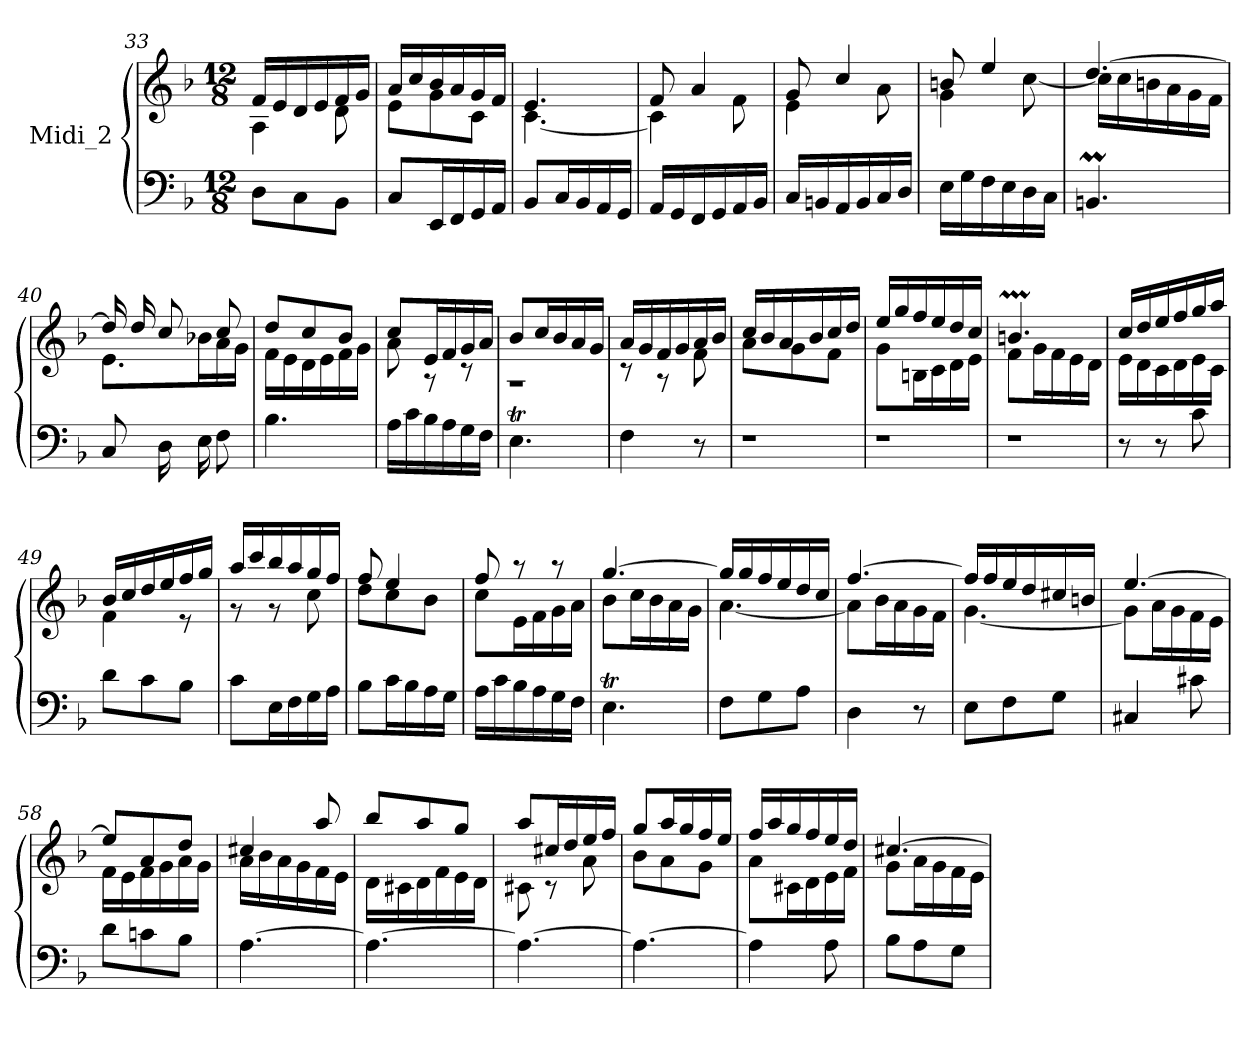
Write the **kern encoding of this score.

**kern	**kern
*part1	*part1
*staff2	*staff1
*I"Midi_2	*
*clefF4	*clefG2
*k[b-]	*k[b-]
*F:	*F:
*M12/8	*M12/8
=33	=33
!LO:N:vis=1	!
*^	*^
4.ryy	8D\L	16fLL	4A\
.	.	16e	.
.	8C\	16d	.
.	.	16e	.
.	8BB-\J	16f	8d\
.	.	16gJJ	.
=34	=34	=34	=34
!	!LO:N:vis=1	!	!
8C/L	4.ryy	16a/LL	8e\L
.	.	16cc/	.
16EE/L	.	16b-/	8g\
16FF/	.	16a/	.
16GG/	.	16g/	8c\J
16AA/JJ	.	16f/JJ	.
*v	*v	*	*
!!LO:LB:g=z	!!
=35	=35	=35
8BB-L	4.e/	[4.c\
16CL	.	.
16BB-	.	.
16AA	.	.
16GGJJ	.	.
=36	=36	=36
16AALL	8f/	4c\]
16GG	.	.
16FF	4a/	.
16GG	.	.
16AA	.	8f\
16BB-JJ	.	.
=37	=37	=37
16CLL	8g/	4e\
16BBn	.	.
16AA	4cc/	.
16BB	.	.
16C	.	8a\
16DJJ	.	.
=38	=38	=38
16ELL	8bn/	4g\
16G	.	.
16F	4ee/	.
16E	.	.
16D	.	[8cc\
16CJJ	.	.
=39	=39	=39
4.BBnm	[4.dd/	16ccLL]
.	.	16cc\
.	.	16bn\
.	.	16a\
.	.	16g\
.	.	16f\JJ
=40	=40	=40
8CL	16ddLL]	8.e\L
.	16dd/	.
16DL	8cc/J	.
16E	.	16b-X\L
8FJ	8cc/	16a\
.	.	16g\JJ
!!LO:LB:g=z	!!
=41	=41	=41
4.B-	8ddL	16f\LL
.	.	16e\
.	8cc/	16d\
.	.	16e\
.	8b-/J	16f\
.	.	16g\JJ
=42	=42	=42
16ALL	8cc/L	8a\
16c	.	.
16B-	16e/L	8r
16A	16f/	.
16G	16g/	8r
16FJJ	16a/JJ	.
=43	=43	=43
!	!	!LO:N:vis=1
4.Et	8b-L	4.r
.	16cc/L	.
.	16b-/	.
.	16a/	.
.	16g/JJ	.
=44	=44	=44
4F	16a/LL	8r
.	16g/	.
.	16f/	8r
.	16g/	.
8r	16a/	8f\
.	16b-/JJ	.
=45	=45	=45
!LO:N:vis=1	!	!
4.r	16cc/LL	8a\L
.	16b-/	.
.	16a/	8g\
.	16b-/	.
.	16cc/	8f\J
.	16dd/JJ	.
=46	=46	=46
!LO:N:vis=1	!	!
4.r	16eeLL	8gL
.	16gg/	.
.	16ff/	16Bn\L
.	16ee/	16c\
.	16dd/	16d\
.	16cc/JJ	16e\JJ
!!LO:LB:g=z	!!
=47	=47	=47
!LO:N:vis=1	!	!
4.r	4.bnmm/	8fL
.	.	16g\L
.	.	16f\
.	.	16e\
.	.	16d\JJ
=48	=48	=48
8r	16ccLL	16eLL
.	16dd/	16d\
8r	16ee/	16c\
.	16ff/	16d\
8c	16gg/	16e\
.	16aa/JJ	16c\JJ
=49	=49	=49
8dL	16b-LL	4f\
.	16cc/	.
8c	16dd/	.
.	16ee/	.
8B-J	16ff/	8r
.	16gg/JJ	.
=50	=50	=50
8cL	16aa/LL	8r
.	16ccc/	.
16EL	16bb-/	8r
16F	16aa/	.
16G	16gg/	8cc\
16AJJ	16ff/JJ	.
=51	=51	=51
8B-L	8ff/	8ddL
16cL	4ee/	8cc\
16B-	.	.
16A	.	8b-\J
16GJJ	.	.
=52	=52	=52
16ALL	8ff/	8cc\L
16c	.	.
16B-	8r	16e\L
16A	.	16f\
16G	8r	16g\
16FJJ	.	16a\JJ
!!LO:LB:g=z	!!
=53	=53	=53
4.Et	[4.gg/	8b-\L
.	.	16cc\L
.	.	16b-\
.	.	16a\
.	.	16g\JJ
=54	=54	=54
8FL	16ggLL]	[4.a\
.	16gg/	.
8G	16ff/	.
.	16ee/	.
8AJ	16dd/	.
.	16cc/JJ	.
=55	=55	=55
4D	[4.ff/	8a\L]
.	.	16b-\L
.	.	16a\
8r	.	16g\
.	.	16f\JJ
=56	=56	=56
8EL	16ffLL]	[4.g\
.	16ff/	.
8F	16ee/	.
.	16dd/	.
8GJ	16cc#X/	.
.	16bn/JJ	.
=57	=57	=57
4C#X	[4.ee/	8g\L]
.	.	16a\L
.	.	16g\
8c#X	.	16f\
.	.	16e\JJ
=58	=58	=58
8dL	8ee/L]	16f\LL
.	.	16e\
8cn	8a/	16f\
.	.	16g\
8B-J	8dd/J	16a\
.	.	16g\JJ
!!LO:LB:g=z	!!
=59	=59	=59
[4.A	4cc#X/	16a\LL
.	.	16b-\
.	.	16a\
.	.	16g\
.	8aa/	16f\
.	.	16e\JJ
=60	=60	=60
4.A_	8bb-/L	16d\LL
.	.	16c#X\
.	8aa/	16d\
.	.	16f\
.	8gg/J	16e\
.	.	16d\JJ
=61	=61	=61
4.A_	8aa/L	8c#X\
.	16cc#X/L	8r
.	16dd/	.
.	16ee/	8a\
.	16ff/JJ	.
=62	=62	=62
4.A_	8ggL	8b-\L
.	16aaL	8a\
.	16gg	.
.	16ff	8g\J
.	16eeJJ	.
=63	=63	=63
4A]	16ff/LL	8a\L
.	16aa/	.
.	16gg/	16c#X\L
.	16ff/	16d\
8A	16ee/	16e\
.	16dd/JJ	16f\JJ
=64	=64	=64
8B-L	[4.cc#X/	8g\L
8A	.	16a\L
.	.	16g\
8GJ	.	16f\
.	.	16e\JJ
*	*v	*v
=	=
*-	*-
